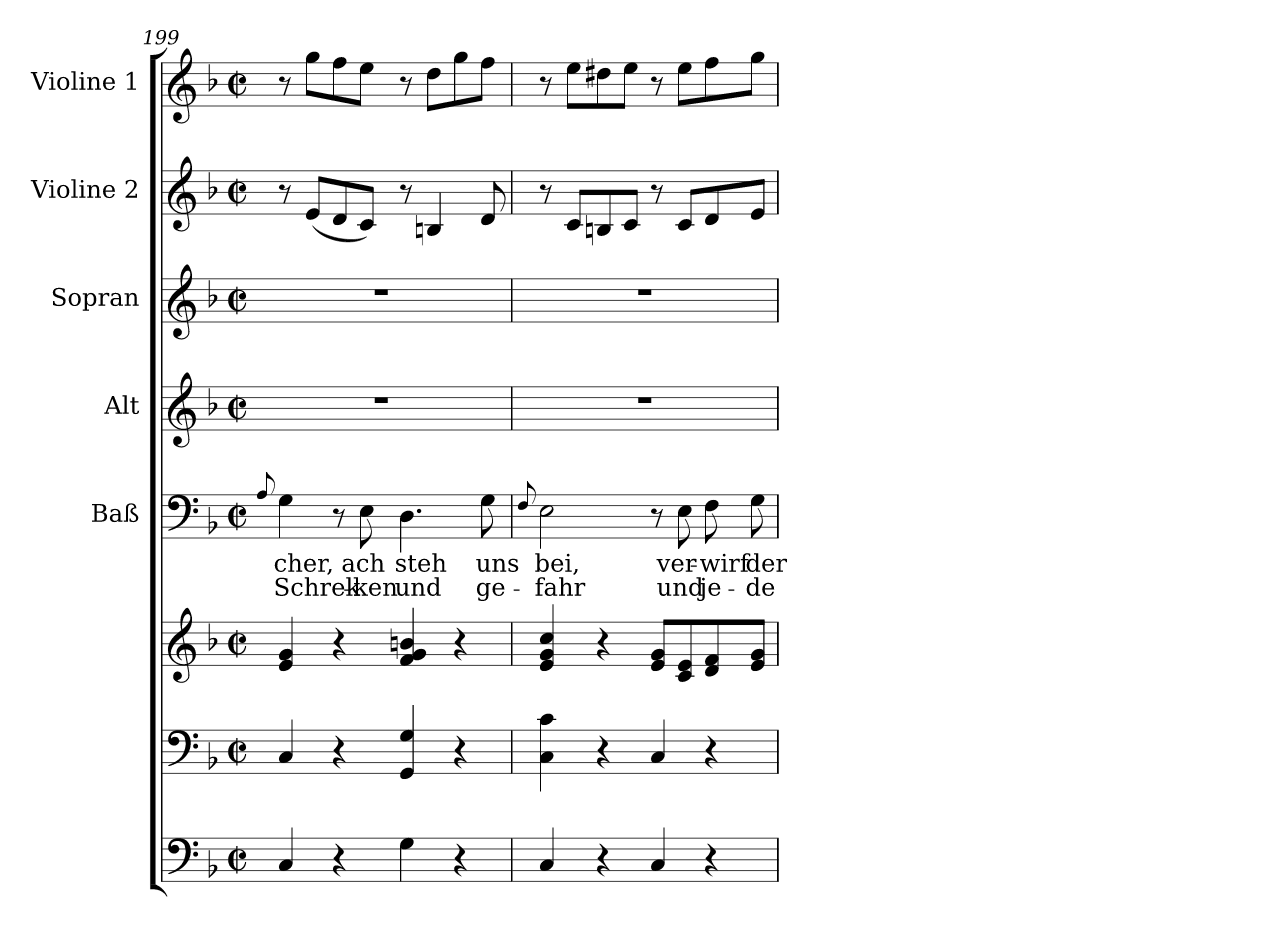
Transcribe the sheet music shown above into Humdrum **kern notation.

**kern	**kern	**kern	**kern	**text	**text	**kern	**kern	**kern	**kern
*part7	*part6	*part6	*part5	*part5	*part5	*part4	*part3	*part2	*part1
*staff8	*staff7	*staff6	*staff5	*staff5	*staff5	*staff4	*staff3	*staff2	*staff1
*	*	*	*I"Baß	*	*	*I"Alt	*I"Sopran	*I"Violine 2	*I"Violine 1
*	*	*	*	*	*	*	*	*I'Vln	*I'Vln
*clefF4	*clefF4	*clefG2	*clefF4	*	*	*clefG2	*clefG2	*clefG2	*clefG2
*ITrd7c12	*	*	*	*	*	*	*	*	*
*k[b-]	*k[b-]	*k[b-]	*k[b-]	*	*	*k[b-]	*k[b-]	*k[b-]	*k[b-]
*F:	*F:	*F:	*F:	*	*	*F:	*F:	*F:	*F:
*M2/2	*M2/2	*M2/2	*M2/2	*	*	*M2/2	*M2/2	*M2/2	*M2/2
*met(c|)	*met(c|)	*met(c|)	*met(c|)	*	*	*met(c|)	*met(c|)	*met(c|)	*met(c|)
=199	=199	=199	=199	=199	=199	=199	=199	=199	=199
.	.	.	8qqA/	.	.	.	.	.	.
!	!	!	!	!LO:LY:b	!LO:LY:b	!	!	!	!
4CC/	4C/	4e/ 4g/	4G\	-cher,	Schrek-	1r	1r	8r	8r
.	.	.	.	.	.	.	.	(<8e/L	8gg\L
4r	4r	4r	8r	.	.	.	.	8d/	8ff\
!	!	!	!	!LO:LY:b	!LO:LY:b	!	!	!	!
.	.	.	8E\	ach	-ken	.	.	8c/J)	8ee\J
!	!	!	!	!LO:LY:b	!LO:LY:b	!	!	!	!
4GG\	4GG/ 4G/	4f/ 4g/ 4bn/	4.D\	steh	und	.	.	8r	8r
.	.	.	.	.	.	.	.	4Bn/	8dd\L
4r	4r	4r	.	.	.	.	.	.	8gg\
!	!	!	!	!LO:LY:b	!LO:LY:b	!	!	!	!
.	.	.	8G\	uns	ge-	.	.	8d/	8ff\J
=200	=200	=200	=200	=200	=200	=200	=200	=200	=200
.	.	.	8qqF/	.	.	.	.	.	.
!	!	!	!	!LO:LY:b	!LO:LY:b	!	!	!	!
4CC/	4C\ 4c\	4e/ 4g/ 4cc/	2E\	bei,	-fahr	1r	1r	8r	8r
.	.	.	.	.	.	.	.	8c/L	8ee\L
4r	4r	4r	.	.	.	.	.	8Bn/	8dd#X\
.	.	.	.	.	.	.	.	8c/J	8ee\J
4CC/	4C/	8e/ 8g/L	8r	.	.	.	.	8r	8r
!	!	!	!	!LO:LY:b	!LO:LY:b	!	!	!	!
.	.	8c/ 8e/	8E\	ver-	und	.	.	8c/L	8ee\L
!	!	!	!	!LO:LY:b	!LO:LY:b	!	!	!	!
4r	4r	8d/ 8f/	8F\	-wirf	je-	.	.	8d/	8ff\
!	!	!	!	!LO:LY:b	!LO:LY:b	!	!	!	!
.	.	8e/ 8g/J	8G\	der	-de	.	.	8e/J	8gg\J
=	=	=	=	=	=	=	=	=	=
*-	*-	*-	*-	*-	*-	*-	*-	*-	*-
